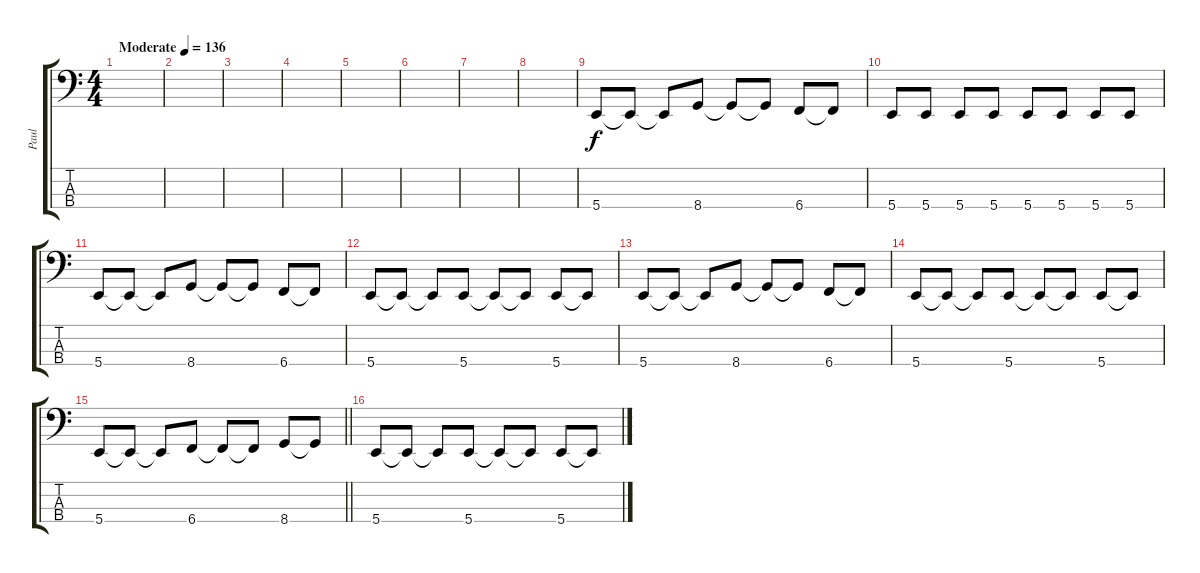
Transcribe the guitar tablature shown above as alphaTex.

\track ("Paul" "Paul") {instrument electricbasspick}
\staff {score tabs}
\tuning (E2 B1 Gb1 B0) {hide}
\ts (4 4)
\tempo (136 "Moderate")
\clef f4
\ks c
|
|
|
|
|
|
|
|
5.4.8 5.4{t}.8 5.4{t}.8 8.4.8 8.4{t}.8 8.4{t}.8 6.4.8 6.4{t}.8 |
5.4.8 5.4.8 5.4.8 5.4.8 5.4.8 5.4.8 5.4.8 5.4.8 |
5.4.8 5.4{t}.8 5.4{t}.8 8.4.8 8.4{t}.8 8.4{t}.8 6.4.8 6.4{t}.8 |
5.4.8 5.4{t}.8 5.4{t}.8 5.4.8 5.4{t}.8 5.4{t}.8 5.4.8 5.4{t}.8 |
5.4.8 5.4{t}.8 5.4{t}.8 8.4.8 8.4{t}.8 8.4{t}.8 6.4.8 6.4{t}.8 |
5.4.8 5.4{t}.8 5.4{t}.8 5.4.8 5.4{t}.8 5.4{t}.8 5.4.8 5.4{t}.8 |
\barLineRight lightlight
5.4.8 5.4{t}.8 5.4{t}.8 6.4.8 6.4{t}.8 6.4{t}.8 8.4.8 8.4{t}.8 |
5.4.8 5.4{t}.8 5.4{t}.8 5.4.8 5.4{t}.8 5.4{t}.8 5.4.8 5.4{t}.8
